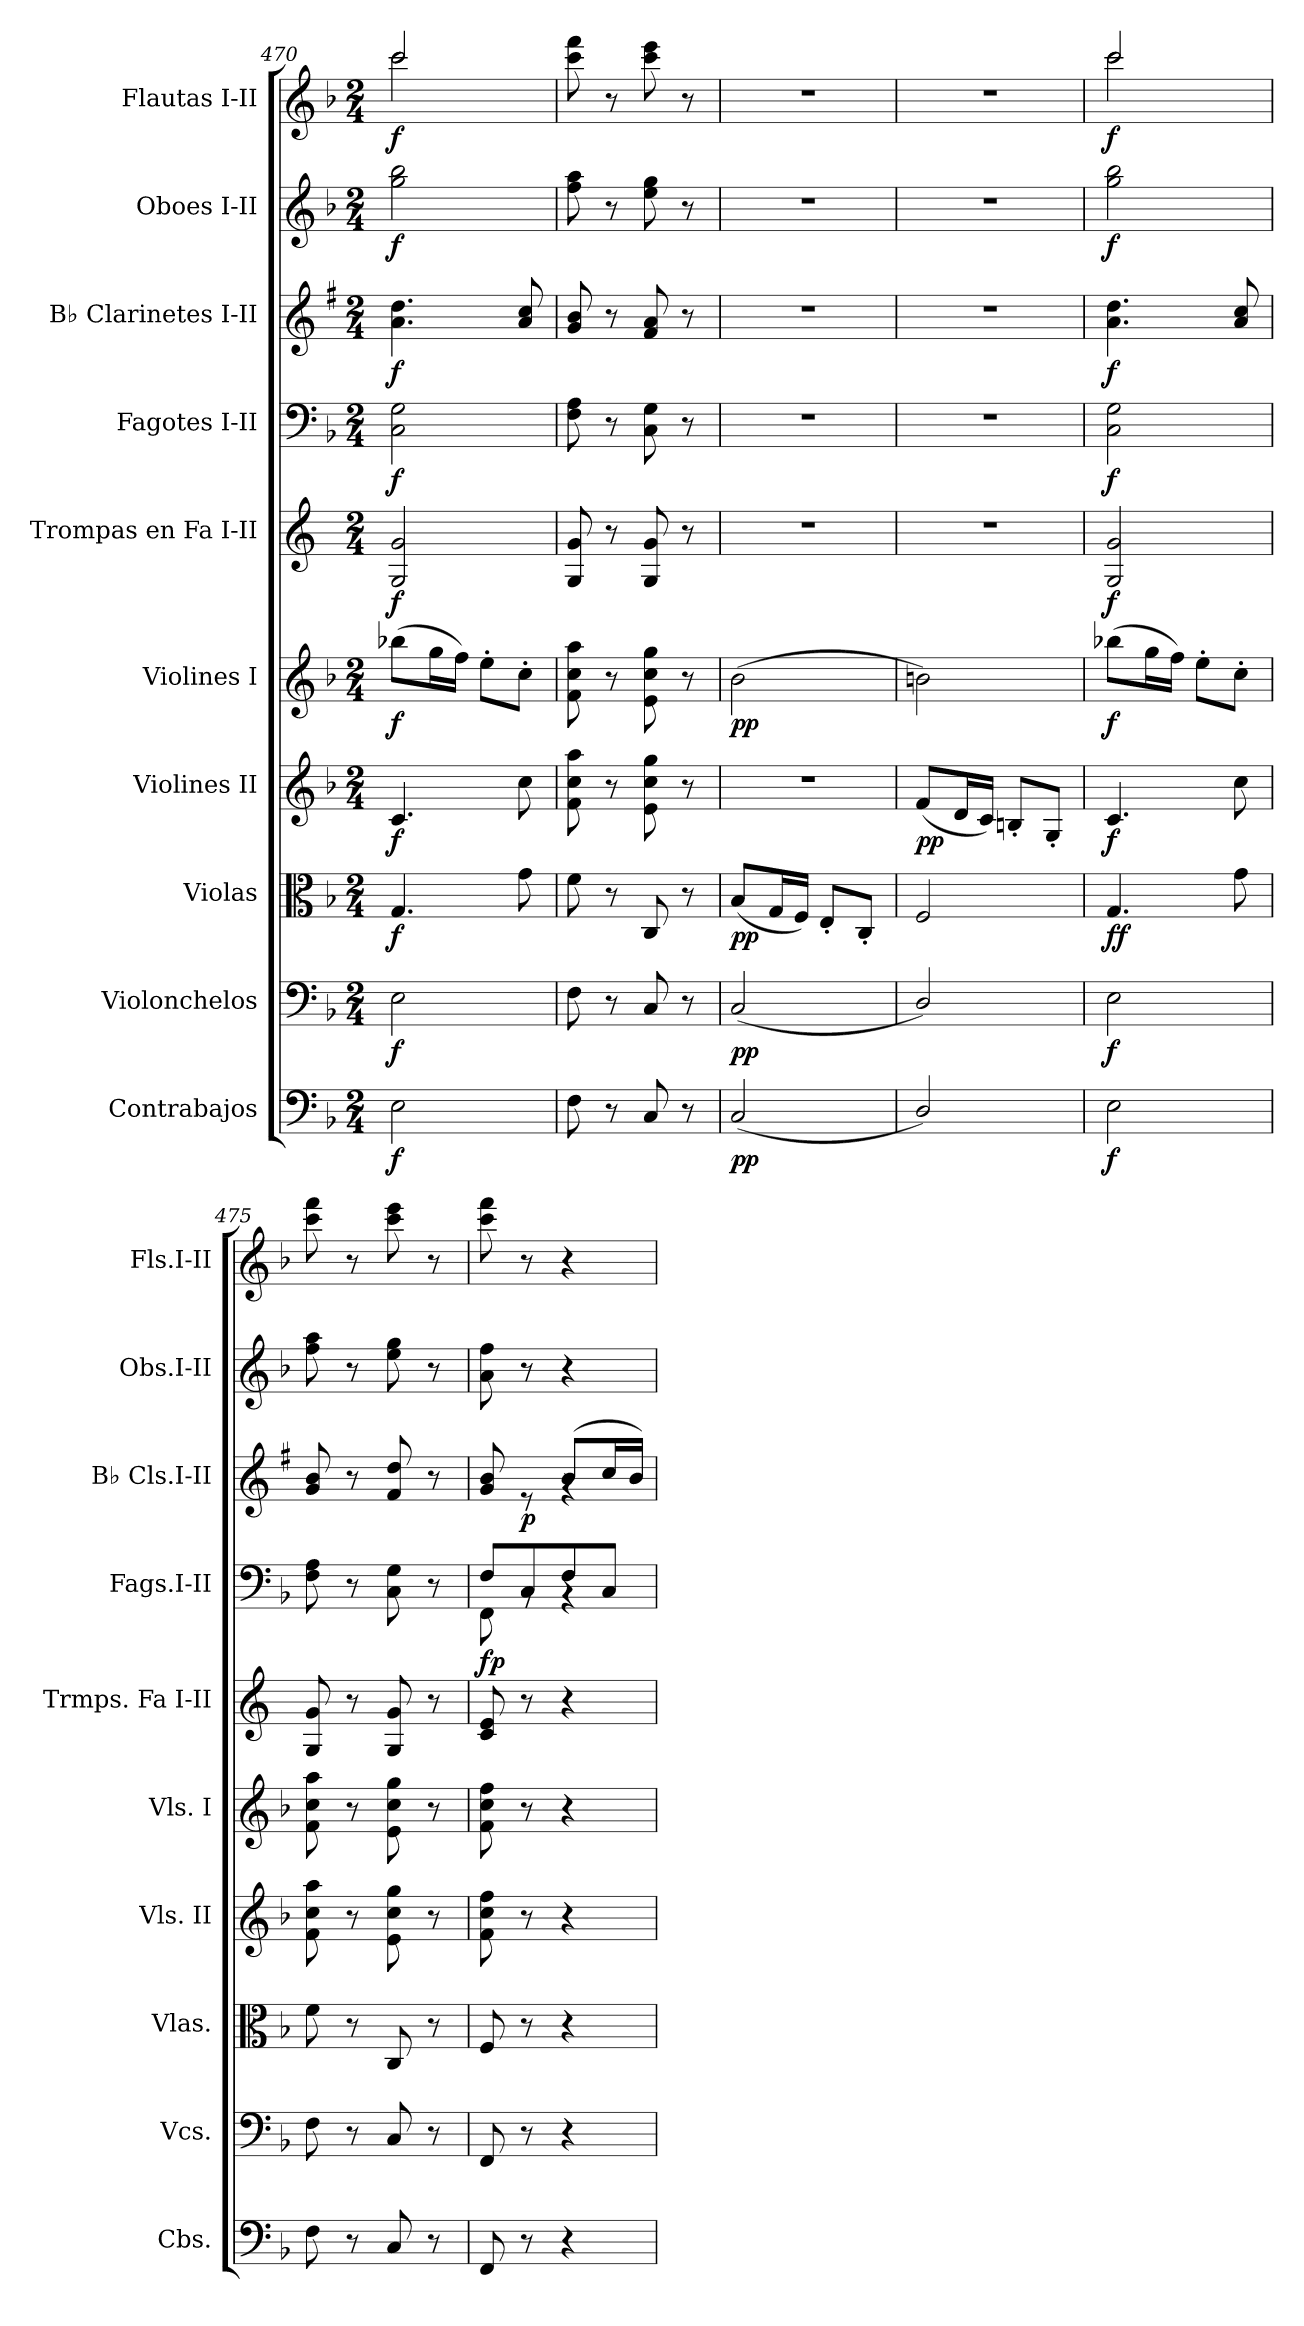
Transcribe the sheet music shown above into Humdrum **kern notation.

**kern	**dynam	**kern	**dynam	**kern	**dynam	**kern	**dynam	**kern	**dynam	**kern	**dynam	**kern	**dynam	**kern	**dynam	**kern	**dynam	**kern	**dynam
*part10	*part10	*part9	*part9	*part8	*part8	*part7	*part7	*part6	*part6	*part5	*part5	*part4	*part4	*part3	*part3	*part2	*part2	*part1	*part1
*staff10	*staff10	*staff9	*staff9	*staff8	*staff8	*staff7	*staff7	*staff6	*staff6	*staff5	*staff5	*staff4	*staff4	*staff3	*staff3	*staff2	*staff2	*staff1	*staff1
*I"Contrabajos	*	*I"Violonchelos	*	*I"Violas	*	*I"Violines II	*	*I"Violines I	*	*I"Trompas en Fa I-II	*	*I"Fagotes I-II	*	*I"B♭ Clarinetes I-II	*	*I"Oboes I-II	*	*I"Flautas I-II	*
*I'Cbs.	*	*I'Vcs.	*	*I'Vlas.	*	*I'Vls. II	*	*I'Vls. I	*	*I'Trmps. Fa I-II	*	*I'Fags.I-II	*	*I'B♭ Cls.I-II	*	*I'Obs.I-II	*	*I'Fls.I-II	*
*clefF4	*	*clefF4	*	*clefC3	*	*clefG2	*	*clefG2	*	*clefG2	*	*clefF4	*	*clefG2	*	*clefG2	*	*clefG2	*
*ITrd7c12	*	*	*	*	*	*	*	*	*	*ITrd4c7	*	*	*	*ITrd1c2	*	*	*	*	*
*k[b-]	*	*k[b-]	*	*k[b-]	*	*k[b-]	*	*k[b-]	*	*k[b-]	*	*k[b-]	*	*k[b-]	*	*k[b-]	*	*k[b-]	*
*M2/4	*	*M2/4	*	*M2/4	*	*M2/4	*	*M2/4	*	*M2/4	*	*M2/4	*	*M2/4	*	*M2/4	*	*M2/4	*
=470	=470	=470	=470	=470	=470	=470	=470	=470	=470	=470	=470	=470	=470	=470	=470	=470	=470	=470	=470
*	*	*	*	*	*	*	*	*	*	*	*	*	*	*	*	*	*	*^	*
!	!LO:DY:b	!	!LO:DY:b	!	!LO:DY:b	!	!LO:DY:b	!	!LO:DY:b	!	!LO:DY:b	!	!LO:DY:b	!	!LO:DY:b	!	!LO:DY:b	!	!	!LO:DY:b
2EE\	f	2E\	f	4.G/	f	4.c/	f	(8bb-X\L	f	2C/ 2c/	f	2C\ 2G\	f	4.g\ 4.cc\	f	2gg\ 2bb-\	f	2ccc/	2ccc\	f
.	.	.	.	.	.	.	.	16gg\L	.	.	.	.	.	.	.	.	.	.	.	.
.	.	.	.	.	.	.	.	16ff\JJ)	.	.	.	.	.	.	.	.	.	.	.	.
.	.	.	.	.	.	.	.	8ee'\L	.	.	.	.	.	.	.	.	.	.	.	.
.	.	.	.	8g\	.	8cc\	.	8cc'\J	.	.	.	.	.	8g/ 8b-/	.	.	.	.	.	.
*	*	*	*	*	*	*	*	*	*	*	*	*	*	*	*	*	*	*v	*v	*
=471	=471	=471	=471	=471	=471	=471	=471	=471	=471	=471	=471	=471	=471	=471	=471	=471	=471	=471	=471
8FF\	.	8F\	.	8f\	.	8f\ 8cc\ 8aa\	.	8f\ 8cc\ 8aa\	.	8C/ 8c/	.	8F\ 8A\	.	8f/ 8a/	.	8ff\ 8aa\	.	8ccc\ 8fff\	.
8r	.	8r	.	8r	.	8r	.	8r	.	8r	.	8r	.	8r	.	8r	.	8r	.
8CC/	.	8C/	.	8C/	.	8e\ 8cc\ 8gg\	.	8e\ 8cc\ 8gg\	.	8C/ 8c/	.	8C\ 8G\	.	8e/ 8g/	.	8ee\ 8gg\	.	8ccc\ 8eee\	.
8r	.	8r	.	8r	.	8r	.	8r	.	8r	.	8r	.	8r	.	8r	.	8r	.
=472	=472	=472	=472	=472	=472	=472	=472	=472	=472	=472	=472	=472	=472	=472	=472	=472	=472	=472	=472
!	!LO:DY:b	!	!LO:DY:b	!	!LO:DY:b	!	!	!	!LO:DY:b	!	!	!	!	!	!	!	!	!	!
(2CC/	pp	(2C/	pp	(8B-/L	pp	2r	.	(2b-\	pp	2r	.	2r	.	2r	.	2r	.	2r	.
.	.	.	.	16G/L	.	.	.	.	.	.	.	.	.	.	.	.	.	.	.
.	.	.	.	16F/JJ)	.	.	.	.	.	.	.	.	.	.	.	.	.	.	.
.	.	.	.	8E'/L	.	.	.	.	.	.	.	.	.	.	.	.	.	.	.
.	.	.	.	8C'/J	.	.	.	.	.	.	.	.	.	.	.	.	.	.	.
=473	=473	=473	=473	=473	=473	=473	=473	=473	=473	=473	=473	=473	=473	=473	=473	=473	=473	=473	=473
!	!	!	!	!	!	!	!LO:DY:b	!	!	!	!	!	!	!	!	!	!	!	!
2DD/)	.	2D/)	.	2F/	.	(8f/L	pp	2bn\)	.	2r	.	2r	.	2r	.	2r	.	2r	.
.	.	.	.	.	.	16d/L	.	.	.	.	.	.	.	.	.	.	.	.	.
.	.	.	.	.	.	16c/JJ)	.	.	.	.	.	.	.	.	.	.	.	.	.
.	.	.	.	.	.	8Bn'/L	.	.	.	.	.	.	.	.	.	.	.	.	.
.	.	.	.	.	.	8G'/J	.	.	.	.	.	.	.	.	.	.	.	.	.
!!LO:PB:g=z
=474	=474	=474	=474	=474	=474	=474	=474	=474	=474	=474	=474	=474	=474	=474	=474	=474	=474	=474	=474
*	*	*	*	*	*	*	*	*	*	*	*	*	*	*	*	*	*	*^	*
!	!LO:DY:b	!	!LO:DY:b	!	!LO:DY:b	!	!	!	!	!	!	!	!	!	!	!	!	!	!	!
!	!	!	!	!	!LO:DY:n=1:b	!	!LO:DY:b	!	!LO:DY:b	!	!LO:DY:b	!	!LO:DY:b	!	!LO:DY:b	!	!LO:DY:b	!	!	!LO:DY:b
2EE\	f	2E\	f	4.G/	f f	4.c/	f	(8bb-X\L	f	2C/ 2c/	f	2C\ 2G\	f	4.g\ 4.cc\	f	2gg\ 2bb-\	f	2ccc/	2ccc\	f
.	.	.	.	.	.	.	.	16gg\L	.	.	.	.	.	.	.	.	.	.	.	.
.	.	.	.	.	.	.	.	16ff\JJ)	.	.	.	.	.	.	.	.	.	.	.	.
.	.	.	.	.	.	.	.	8ee'\L	.	.	.	.	.	.	.	.	.	.	.	.
.	.	.	.	8g\	.	8cc\	.	8cc'\J	.	.	.	.	.	8g/ 8b-/	.	.	.	.	.	.
*	*	*	*	*	*	*	*	*	*	*	*	*	*	*	*	*	*	*v	*v	*
=475	=475	=475	=475	=475	=475	=475	=475	=475	=475	=475	=475	=475	=475	=475	=475	=475	=475	=475	=475
8FF\	.	8F\	.	8f\	.	8f\ 8cc\ 8aa\	.	8f\ 8cc\ 8aa\	.	8C/ 8c/	.	8F\ 8A\	.	8f/ 8a/	.	8ff\ 8aa\	.	8ccc\ 8fff\	.
8r	.	8r	.	8r	.	8r	.	8r	.	8r	.	8r	.	8r	.	8r	.	8r	.
8CC/	.	8C/	.	8C/	.	8e\ 8cc\ 8gg\	.	8e\ 8cc\ 8gg\	.	8C/ 8c/	.	8C\ 8G\	.	8e/ 8cc/	.	8ee\ 8gg\	.	8ccc\ 8eee\	.
8r	.	8r	.	8r	.	8r	.	8r	.	8r	.	8r	.	8r	.	8r	.	8r	.
=476	=476	=476	=476	=476	=476	=476	=476	=476	=476	=476	=476	=476	=476	=476	=476	=476	=476	=476	=476
*	*	*	*	*	*	*	*	*	*	*	*	*^	*	*^	*	*	*	*	*
!	!	!	!	!	!	!	!	!	!	!	!	!	!	!LO:DY:b	!	!	!	!	!	!	!
8FFF/	.	8FF/	.	8F/	.	8f\ 8cc\ 8ff\	.	8f\ 8cc\ 8ff\	.	8F/ 8A/	.	8F/L	8FF\	fp	8f/ 8a/	4ryy	.	8a\ 8ff\	.	8ccc\ 8fff\	.
!	!	!	!	!	!	!	!	!	!	!	!	!	!	!	!	!	!LO:DY:b	!	!	!	!
8r	.	8r	.	8r	.	8r	.	8r	.	8r	.	8C/	8rBB	.	8re	.	p	8r	.	8r	.
4r	.	4r	.	4r	.	4r	.	4r	.	4r	.	8F/	4rBB	.	(8a/L	4rg	.	4r	.	4r	.
.	.	.	.	.	.	.	.	.	.	.	.	8C/J	.	.	16b-/L	.	.	.	.	.	.
.	.	.	.	.	.	.	.	.	.	.	.	.	.	.	16a/JJ)	.	.	.	.	.	.
*	*	*	*	*	*	*	*	*	*	*	*	*v	*v	*	*	*	*	*	*	*	*
*	*	*	*	*	*	*	*	*	*	*	*	*	*	*v	*v	*	*	*	*	*
=	=	=	=	=	=	=	=	=	=	=	=	=	=	=	=	=	=	=	=
*-	*-	*-	*-	*-	*-	*-	*-	*-	*-	*-	*-	*-	*-	*-	*-	*-	*-	*-	*-
